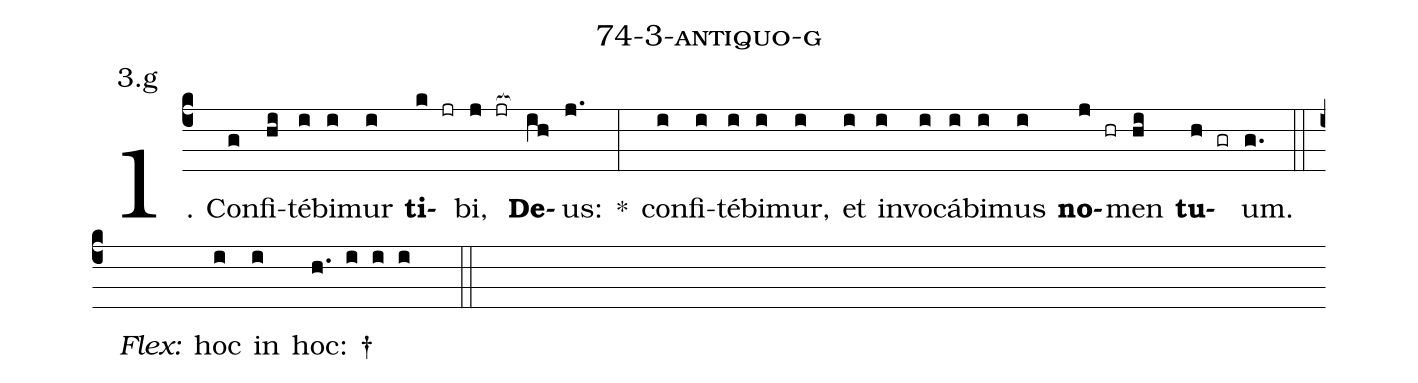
name: 74-3-antiquo-g;
annotation: 3.g;
%%
(c4)1. Con(g)fi(hi)té(i)bi(i)mur(i) <b>ti</b>(k jr)bi,(j jr[ocb:1{]) <b>De</b>(ih[ocb:0}])us:(j.) *(:) con(i)fi(i)té(i)bi(i)mur,(i) et(i) in(i)vo(i)cá(i)bi(i)mus(i) <b>no</b>(j hr)men(hi) <b>tu</b>(h gr)um.(g.) (::)
<i>Flex:</i>()  hoc(i) in(i) hoc: †(h. i i i  ::)
